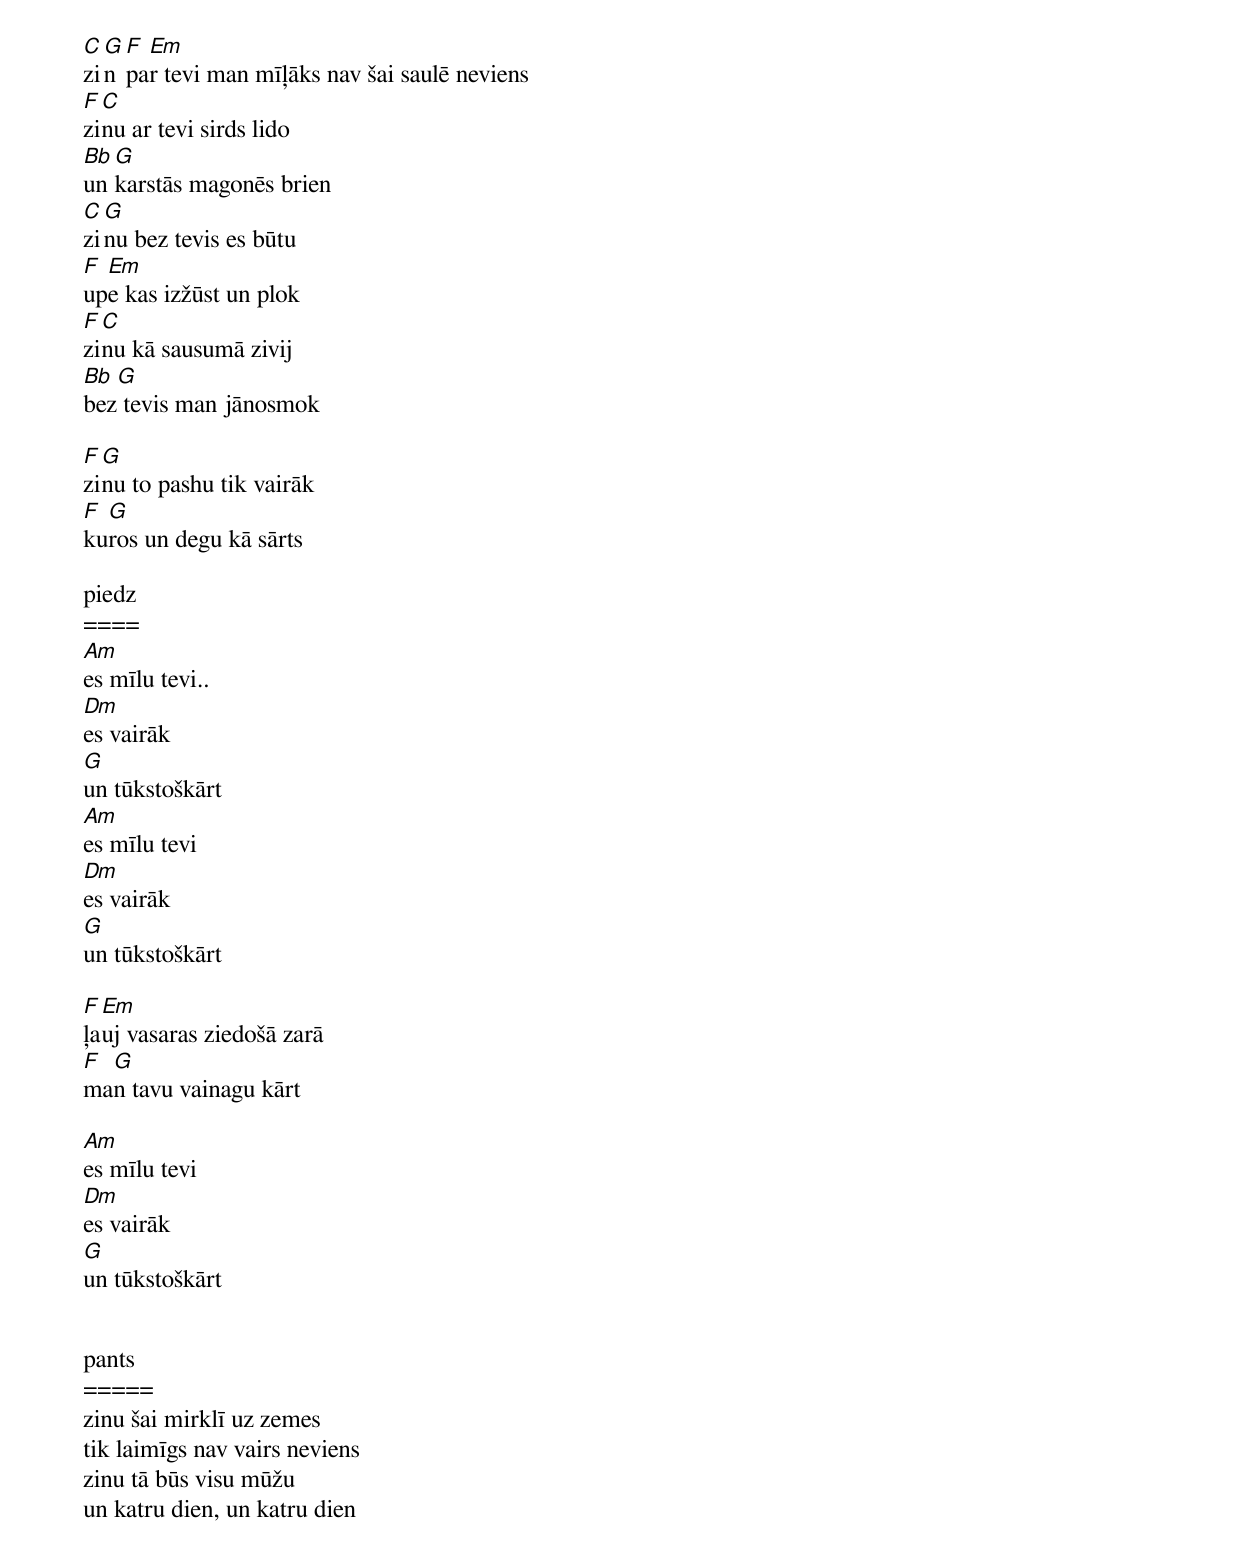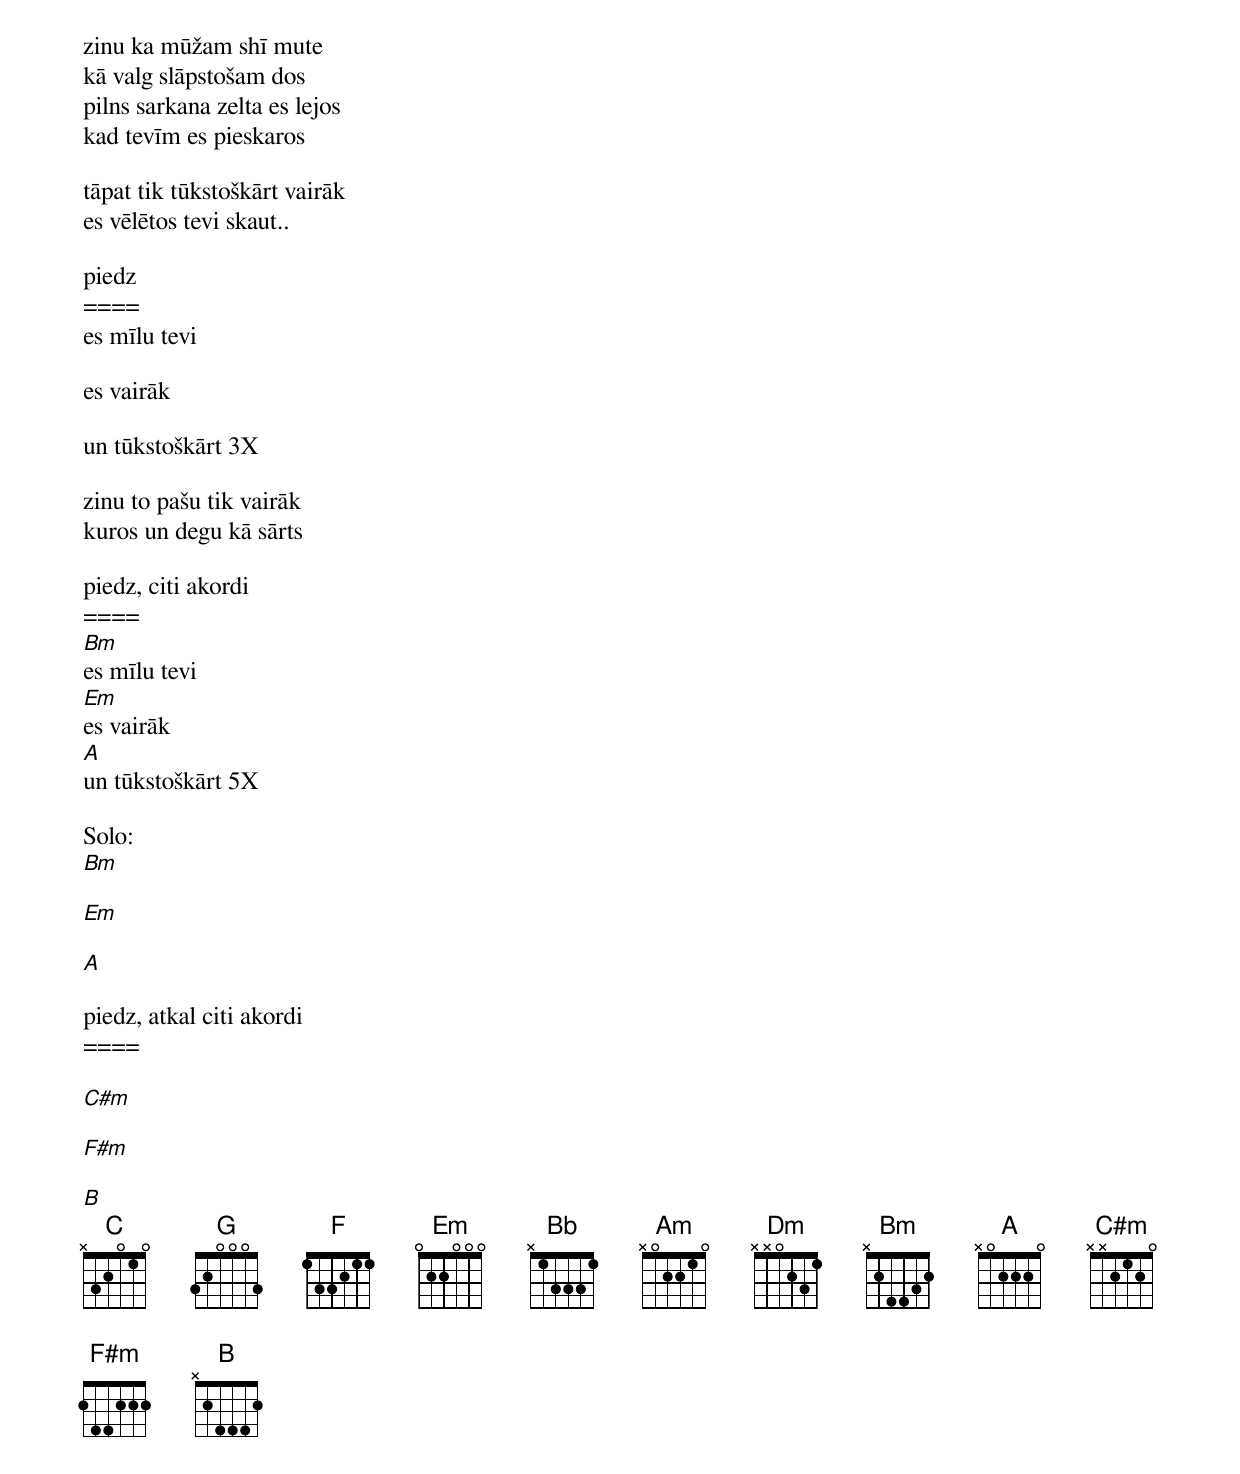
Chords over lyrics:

C G F Em
zin par tevi man mīļāks nav šai saulē neviens
F C
zinu ar tevi sirds lido
Bb G
un karstās magonēs brien
C G
zinu bez tevis es būtu
F Em
upe kas izžūst un plok
F C
zinu kā sausumā zivij
Bb G
bez tevis man jānosmok

F G
zinu to pashu tik vairāk
F G
kuros un degu kā sārts

piedz
====
Am
es mīlu tevi..
Dm
es vairāk
G
un tūkstoškārt
Am
es mīlu tevi
Dm
es vairāk
G
un tūkstoškārt

F Em
ļauj vasaras ziedošā zarā
F G
man tavu vainagu kārt

Am
es mīlu tevi
Dm
es vairāk
G
un tūkstoškārt


pants
=====
zinu šai mirklī uz zemes
tik laimīgs nav vairs neviens
zinu tā būs visu mūžu
un katru dien, un katru dien
zinu ka mūžam shī mute
kā valg slāpstošam dos
pilns sarkana zelta es lejos
kad tevīm es pieskaros

tāpat tik tūkstoškārt vairāk
es vēlētos tevi skaut..

piedz
====
es mīlu tevi

es vairāk

un tūkstoškārt 3X

zinu to pašu tik vairāk
kuros un degu kā sārts

piedz, citi akordi
====
Bm
es mīlu tevi
Em
es vairāk
A
un tūkstoškārt 5X

Solo:
Bm

Em

A

piedz, atkal citi akordi
====

C#m

F#m

B
